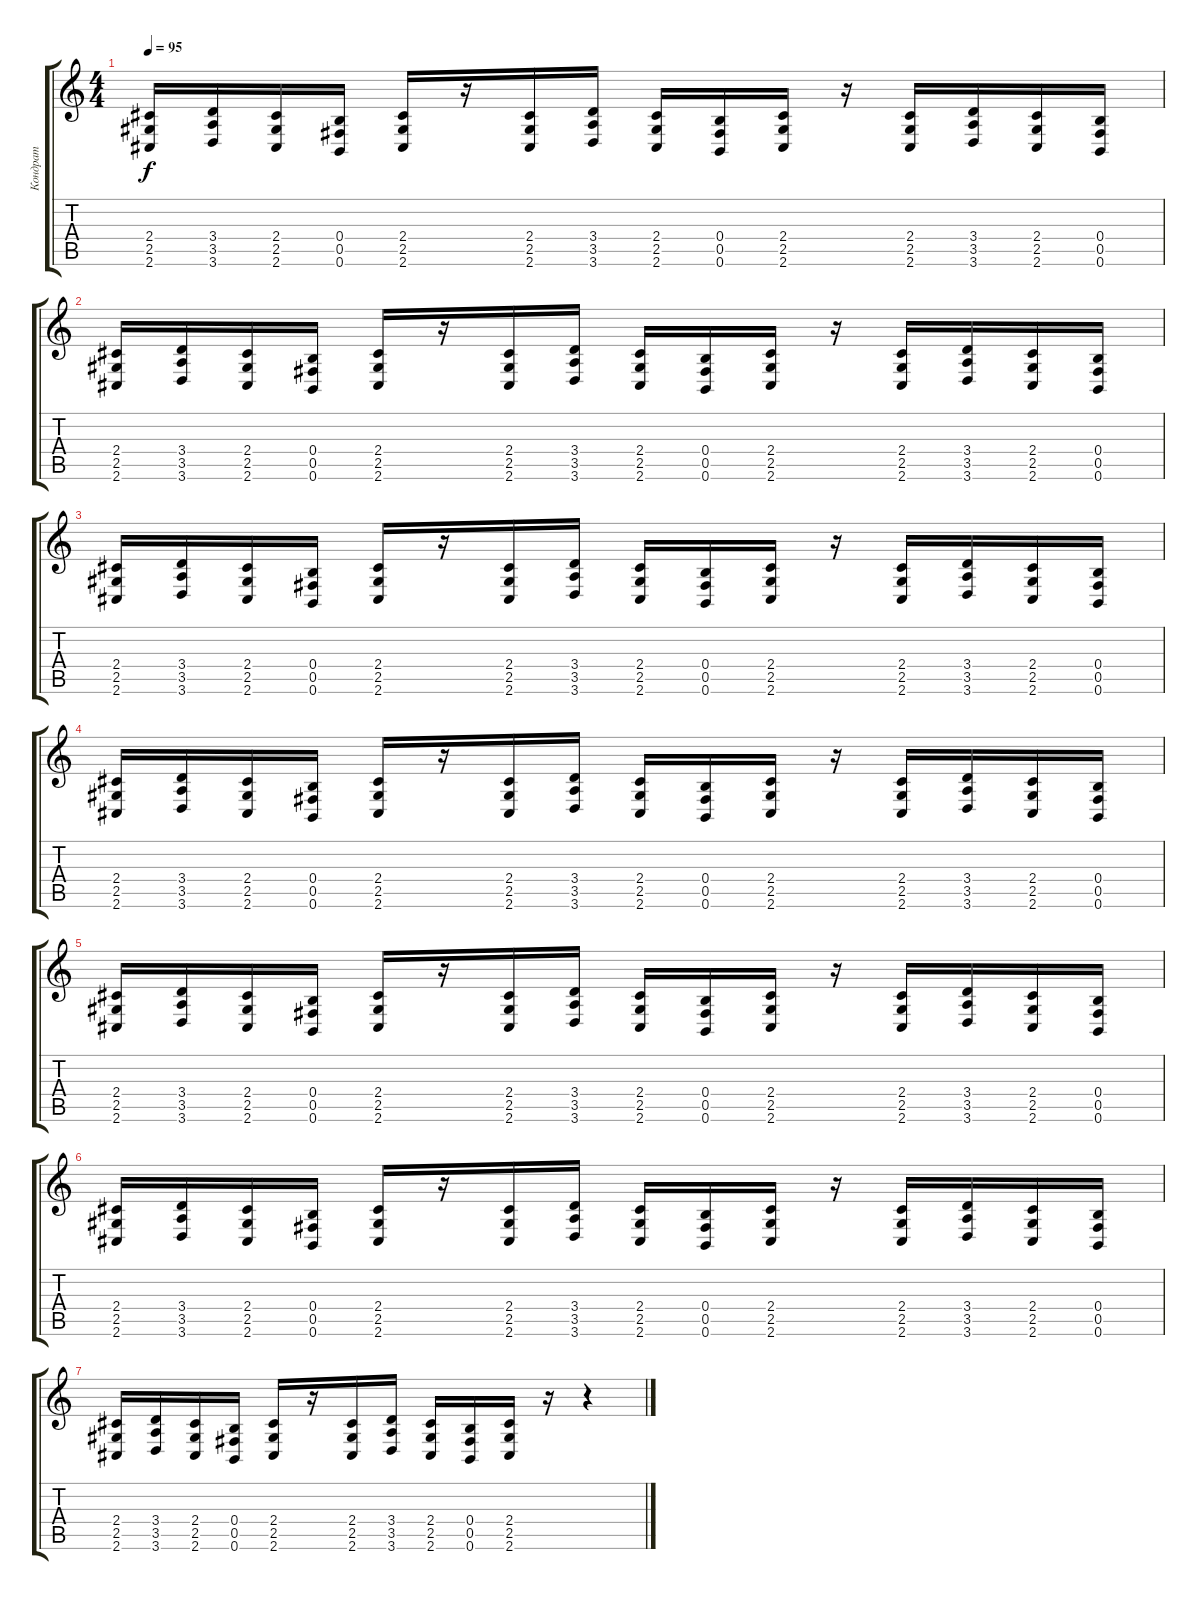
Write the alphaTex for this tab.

\track ("Кондрат" "Кондрат") {instrument distortionguitar}
\staff {score tabs}
\tuning (Db4 Ab3 E3 B2 Gb2 B1) {hide}
\ts (4 4)
\tempo 95
\clef g2
\ks c
(2.4 2.5 2.6).16{dy f} (3.4 3.5 3.6).16 (2.4 2.5 2.6).16 (0.4 0.5 0.6).16 (2.4 2.5 2.6).16 r.16 (2.4 2.5 2.6).16 (3.4 3.5 3.6).16 (2.4 2.5 2.6).16 (0.4 0.5 0.6).16 (2.4 2.5 2.6).16 r.16 (2.4 2.5 2.6).16 (3.4 3.5 3.6).16 (2.4 2.5 2.6).16 (0.4 0.5 0.6).16 |
(2.4 2.5 2.6).16 (3.4 3.5 3.6).16 (2.4 2.5 2.6).16 (0.4 0.5 0.6).16 (2.4 2.5 2.6).16 r.16 (2.4 2.5 2.6).16 (3.4 3.5 3.6).16 (2.4 2.5 2.6).16 (0.4 0.5 0.6).16 (2.4 2.5 2.6).16 r.16 (2.4 2.5 2.6).16 (3.4 3.5 3.6).16 (2.4 2.5 2.6).16 (0.4 0.5 0.6).16 |
(2.4 2.5 2.6).16 (3.4 3.5 3.6).16 (2.4 2.5 2.6).16 (0.4 0.5 0.6).16 (2.4 2.5 2.6).16 r.16 (2.4 2.5 2.6).16 (3.4 3.5 3.6).16 (2.4 2.5 2.6).16 (0.4 0.5 0.6).16 (2.4 2.5 2.6).16 r.16 (2.4 2.5 2.6).16 (3.4 3.5 3.6).16 (2.4 2.5 2.6).16 (0.4 0.5 0.6).16 |
(2.4 2.5 2.6).16 (3.4 3.5 3.6).16 (2.4 2.5 2.6).16 (0.4 0.5 0.6).16 (2.4 2.5 2.6).16 r.16 (2.4 2.5 2.6).16 (3.4 3.5 3.6).16 (2.4 2.5 2.6).16 (0.4 0.5 0.6).16 (2.4 2.5 2.6).16 r.16 (2.4 2.5 2.6).16 (3.4 3.5 3.6).16 (2.4 2.5 2.6).16 (0.4 0.5 0.6).16 |
(2.4 2.5 2.6).16 (3.4 3.5 3.6).16 (2.4 2.5 2.6).16 (0.4 0.5 0.6).16 (2.4 2.5 2.6).16 r.16 (2.4 2.5 2.6).16 (3.4 3.5 3.6).16 (2.4 2.5 2.6).16 (0.4 0.5 0.6).16 (2.4 2.5 2.6).16 r.16 (2.4 2.5 2.6).16 (3.4 3.5 3.6).16 (2.4 2.5 2.6).16 (0.4 0.5 0.6).16 |
(2.4 2.5 2.6).16 (3.4 3.5 3.6).16 (2.4 2.5 2.6).16 (0.4 0.5 0.6).16 (2.4 2.5 2.6).16 r.16 (2.4 2.5 2.6).16 (3.4 3.5 3.6).16 (2.4 2.5 2.6).16 (0.4 0.5 0.6).16 (2.4 2.5 2.6).16 r.16 (2.4 2.5 2.6).16 (3.4 3.5 3.6).16 (2.4 2.5 2.6).16 (0.4 0.5 0.6).16 |
(2.4 2.5 2.6).16 (3.4 3.5 3.6).16 (2.4 2.5 2.6).16 (0.4 0.5 0.6).16 (2.4 2.5 2.6).16 r.16 (2.4 2.5 2.6).16 (3.4 3.5 3.6).16 (2.4 2.5 2.6).16 (0.4 0.5 0.6).16 (2.4 2.5 2.6).16 r.16 r.4
